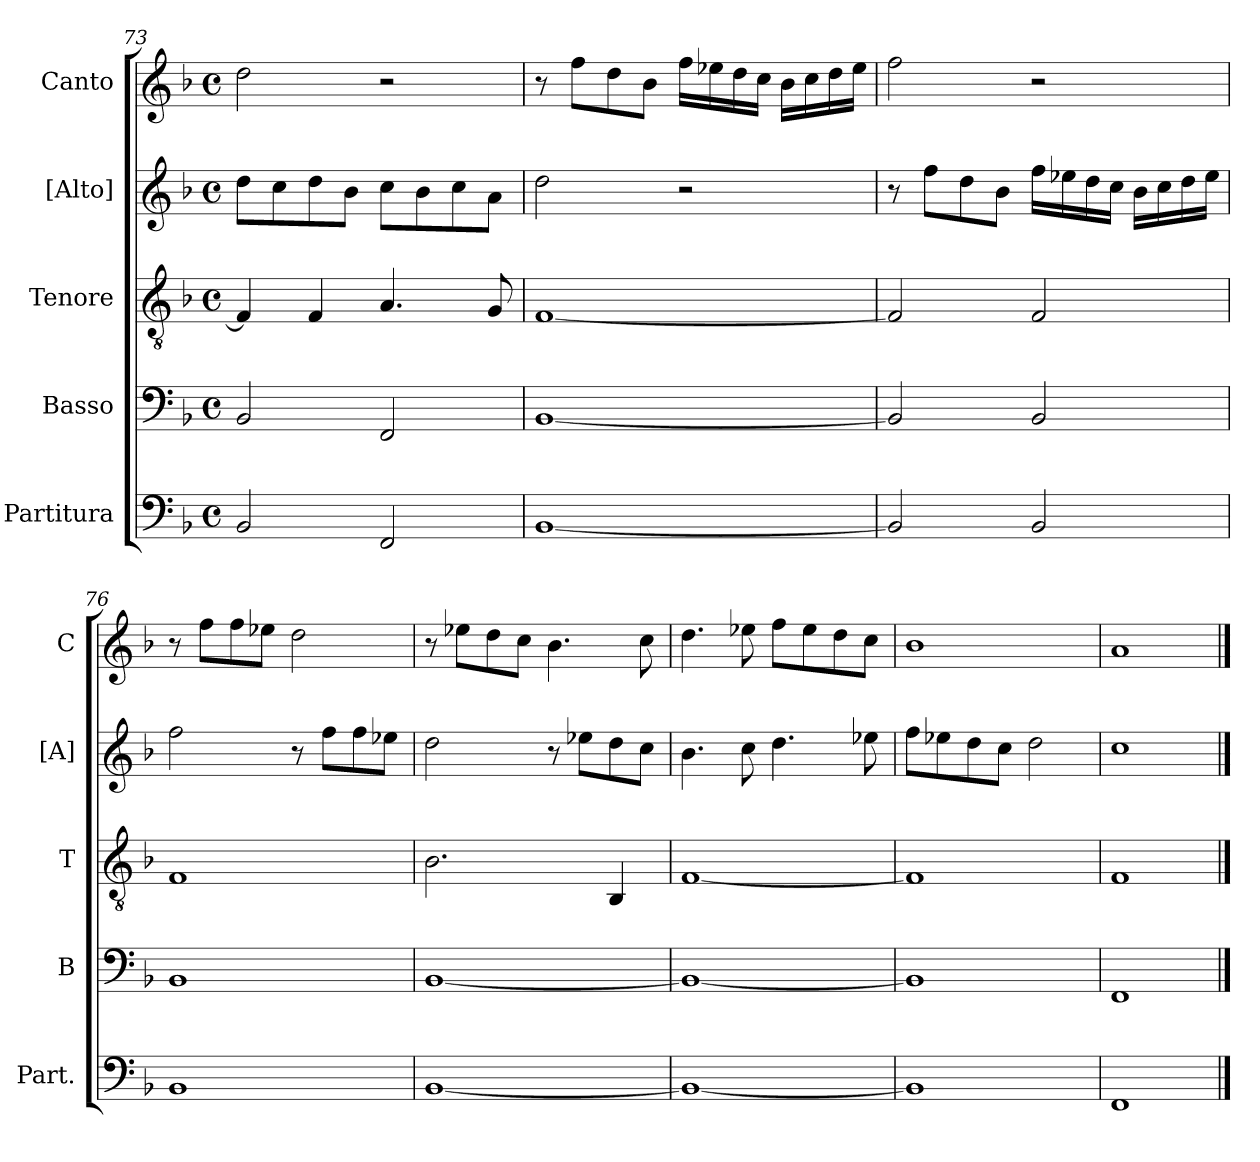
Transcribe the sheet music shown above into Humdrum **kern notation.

**kern	**kern	**kern	**kern	**kern
*part5	*part4	*part3	*part2	*part1
*staff5	*staff4	*staff3	*staff2	*staff1
*I"Partitura	*I"Basso	*I"Tenore	*I"[Alto]	*I"Canto
*I'Part.	*I'B	*I'T	*I'[A]	*I'C
*clefF4	*clefF4	*clefGv2	*clefG2	*clefG2
*k[b-]	*k[b-]	*k[b-]	*k[b-]	*k[b-]
*F:	*F:	*F:	*F:	*F:
*M4/4	*M4/4	*M4/4	*M4/4	*M4/4
*met(c)	*met(c)	*met(c)	*met(c)	*met(c)
=73	=73	=73	=73	=73
2BB-/	2BB-/	4F/]	8dd\L	2dd\
.	.	.	8cc\	.
.	.	4F/	8dd\	.
.	.	.	8b-\J	.
2FF/	2FF/	4.A/	8cc\L	2r
.	.	.	8b-\	.
.	.	.	8cc\	.
.	.	8G/	8a\J	.
=74	=74	=74	=74	=74
[1BB-	[1BB-	[1F	2dd\	8r
.	.	.	.	8ff\L
.	.	.	.	8dd\
.	.	.	.	8b-\J
.	.	.	2r	16ff\LL
.	.	.	.	16ee-X\
.	.	.	.	16dd\
.	.	.	.	16cc\JJ
.	.	.	.	16b-\LL
.	.	.	.	16cc\
.	.	.	.	16dd\
.	.	.	.	16ee-\JJ
=75	=75	=75	=75	=75
2BB-/]	2BB-/]	2F/]	8r	2ff\
.	.	.	8ff\L	.
.	.	.	8dd\	.
.	.	.	8b-\J	.
2BB-/	2BB-/	2F/	16ff\LL	2r
.	.	.	16ee-X\	.
.	.	.	16dd\	.
.	.	.	16cc\JJ	.
.	.	.	16b-\LL	.
.	.	.	16cc\	.
.	.	.	16dd\	.
.	.	.	16ee-\JJ	.
=76	=76	=76	=76	=76
1BB-	1BB-	1F	2ff\	8r
.	.	.	.	8ff\L
.	.	.	.	8ff\
.	.	.	.	8ee-X\J
.	.	.	8r	2dd\
.	.	.	8ff\L	.
.	.	.	8ff\	.
.	.	.	8ee-X\J	.
=77	=77	=77	=77	=77
[1BB-	[1BB-	2.B-\	2dd\	8r
.	.	.	.	8ee-X\L
.	.	.	.	8dd\
.	.	.	.	8cc\J
.	.	.	8r	4.b-\
.	.	.	8ee-X\L	.
.	.	4BB-/	8dd\	.
.	.	.	8cc\J	8cc\
=78	=78	=78	=78	=78
1BB-_	1BB-_	[1F	4.b-\	4.dd\
.	.	.	8cc\	8ee-X\
.	.	.	4.dd\	8ff\L
.	.	.	.	8ee-\
.	.	.	.	8dd\
.	.	.	8ee-X\	8cc\J
=79	=79	=79	=79	=79
1BB-]	1BB-]	1F]	8ff\L	1b-
.	.	.	8ee-X\	.
.	.	.	8dd\	.
.	.	.	8cc\J	.
.	.	.	2dd\	.
=80	=80	=80	=80	=80
1FF	1FF	1F	1cc	1a
==	==	==	==	==
*-	*-	*-	*-	*-
